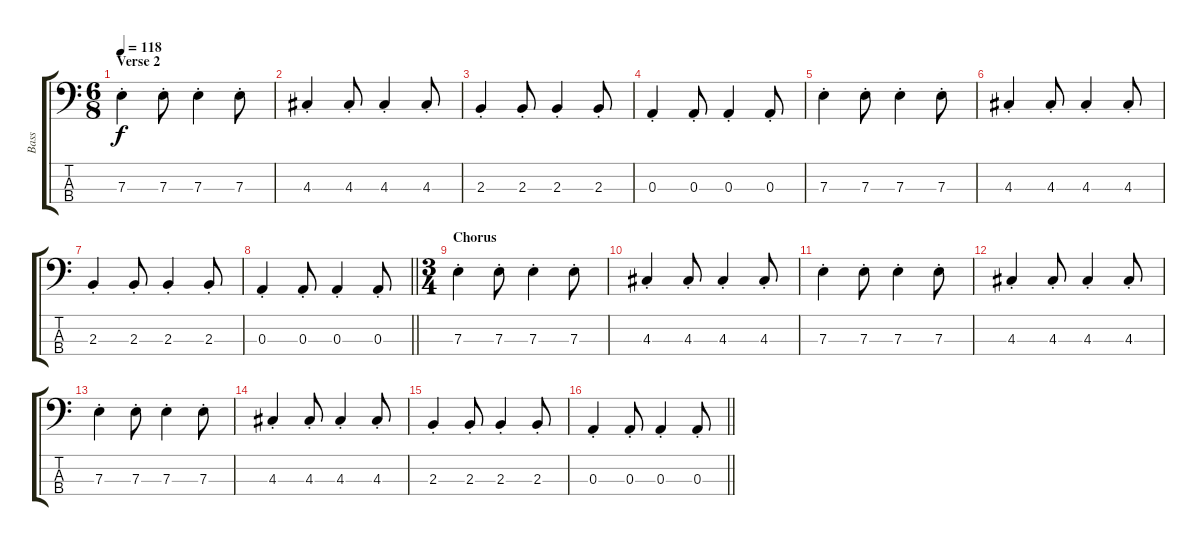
\track ("Bass" "Bass") {instrument electricbassfinger}
\staff {score tabs}
\tuning (G2 D2 A1 E1) {hide}
\ts (6 8)
\section ("" "Verse 2")
\tempo 118
\clef f4
\ks c
7.3{st}.4{dy f} 7.3{st}.8 7.3{st}.4 7.3{st}.8 |
4.3{st}.4 4.3{st}.8 4.3{st}.4 4.3{st}.8 |
2.3{st}.4 2.3{st}.8 2.3{st}.4 2.3{st}.8 |
0.3{st}.4 0.3{st}.8 0.3{st}.4 0.3{st}.8 |
7.3{st}.4 7.3{st}.8 7.3{st}.4 7.3{st}.8 |
4.3{st}.4 4.3{st}.8 4.3{st}.4 4.3{st}.8 |
2.3{st}.4 2.3{st}.8 2.3{st}.4 2.3{st}.8 |
\barLineRight lightlight
0.3{st}.4 0.3{st}.8 0.3{st}.4 0.3{st}.8 |
\ts (3 4)
\section ("" "Chorus")
7.3{st}.4 7.3{st}.8 7.3{st}.4 7.3{st}.8 |
4.3{st}.4 4.3{st}.8 4.3{st}.4 4.3{st}.8 |
7.3{st}.4 7.3{st}.8 7.3{st}.4 7.3{st}.8 |
4.3{st}.4 4.3{st}.8 4.3{st}.4 4.3{st}.8 |
7.3{st}.4 7.3{st}.8 7.3{st}.4 7.3{st}.8 |
4.3{st}.4 4.3{st}.8 4.3{st}.4 4.3{st}.8 |
2.3{st}.4 2.3{st}.8 2.3{st}.4 2.3{st}.8 |
\barLineRight lightlight
0.3{st}.4 0.3{st}.8 0.3{st}.4 0.3{st}.8
